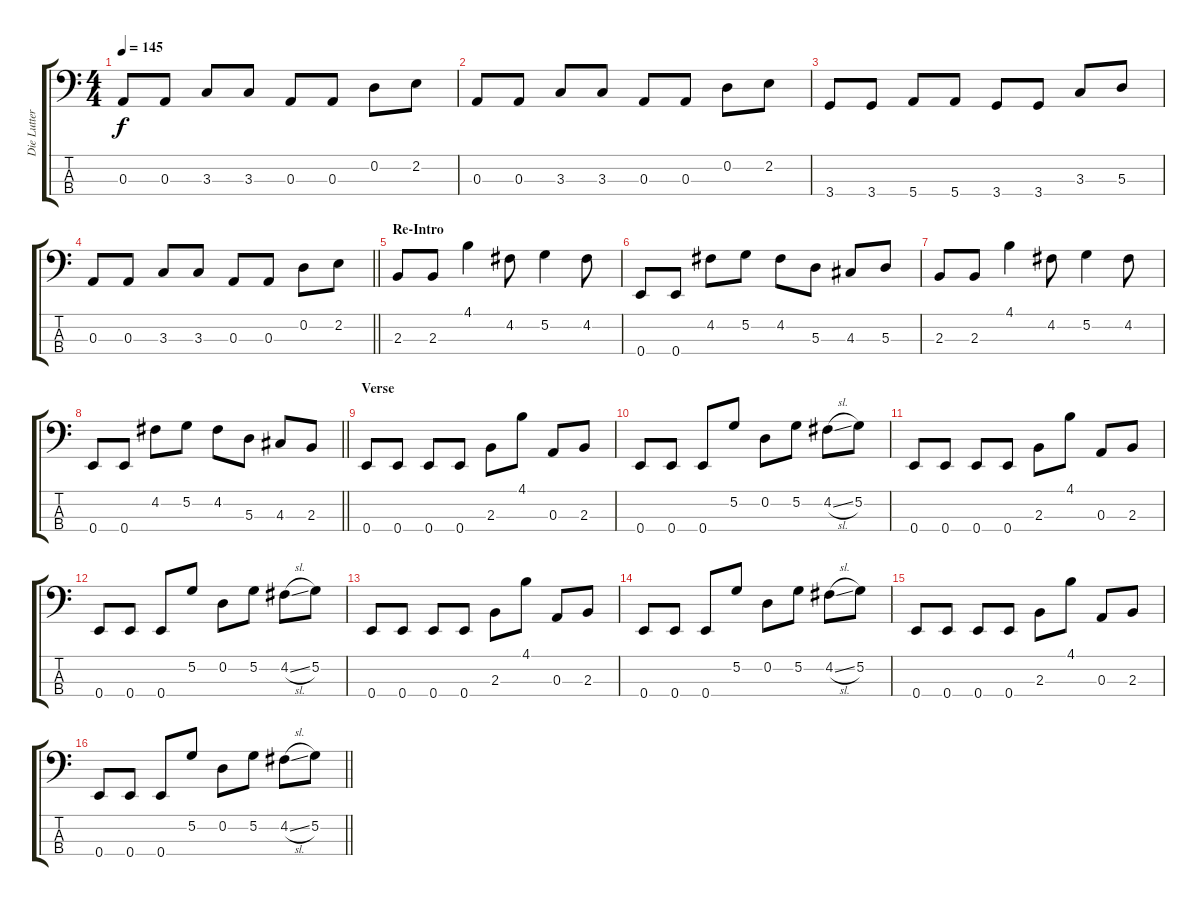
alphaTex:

\track ("Die Lutter" "Die Lutter") {instrument electricbasspick}
\staff {score tabs}
\tuning (G2 D2 A1 E1) {hide}
\ts (4 4)
\tempo 145
\clef f4
\ks c
0.3.8{dy f} 0.3.8 3.3.8 3.3.8 0.3.8 0.3.8 0.2.8 2.2.8 |
0.3.8 0.3.8 3.3.8 3.3.8 0.3.8 0.3.8 0.2.8 2.2.8 |
3.4.8 3.4.8 5.4.8 5.4.8 3.4.8 3.4.8 3.3.8 5.3.8 |
\barLineRight lightlight
0.3.8 0.3.8 3.3.8 3.3.8 0.3.8 0.3.8 0.2.8 2.2.8 |
\section ("" "Re-Intro")
2.3.8 2.3.8 4.1.4 4.2.8 5.2.4 4.2.8 |
0.4.8 0.4.8 4.2.8 5.2.8 4.2.8 5.3.8 4.3.8 5.3.8 |
2.3.8 2.3.8 4.1.4 4.2.8 5.2.4 4.2.8 |
\barLineRight lightlight
0.4.8 0.4.8 4.2.8 5.2.8 4.2.8 5.3.8 4.3.8 2.3.8 |
\section ("" "Verse")
0.4.8 0.4.8 0.4.8 0.4.8 2.3.8 4.1.8 0.3.8 2.3.8 |
0.4.8 0.4.8 0.4.8 5.2.8 0.2.8 5.2.8 4.2{sl}.8 5.2.8 |
0.4.8 0.4.8 0.4.8 0.4.8 2.3.8 4.1.8 0.3.8 2.3.8 |
0.4.8 0.4.8 0.4.8 5.2.8 0.2.8 5.2.8 4.2{sl}.8 5.2.8 |
0.4.8 0.4.8 0.4.8 0.4.8 2.3.8 4.1.8 0.3.8 2.3.8 |
0.4.8 0.4.8 0.4.8 5.2.8 0.2.8 5.2.8 4.2{sl}.8 5.2.8 |
0.4.8 0.4.8 0.4.8 0.4.8 2.3.8 4.1.8 0.3.8 2.3.8 |
\barLineRight lightlight
0.4.8 0.4.8 0.4.8 5.2.8 0.2.8 5.2.8 4.2{sl}.8 5.2.8
